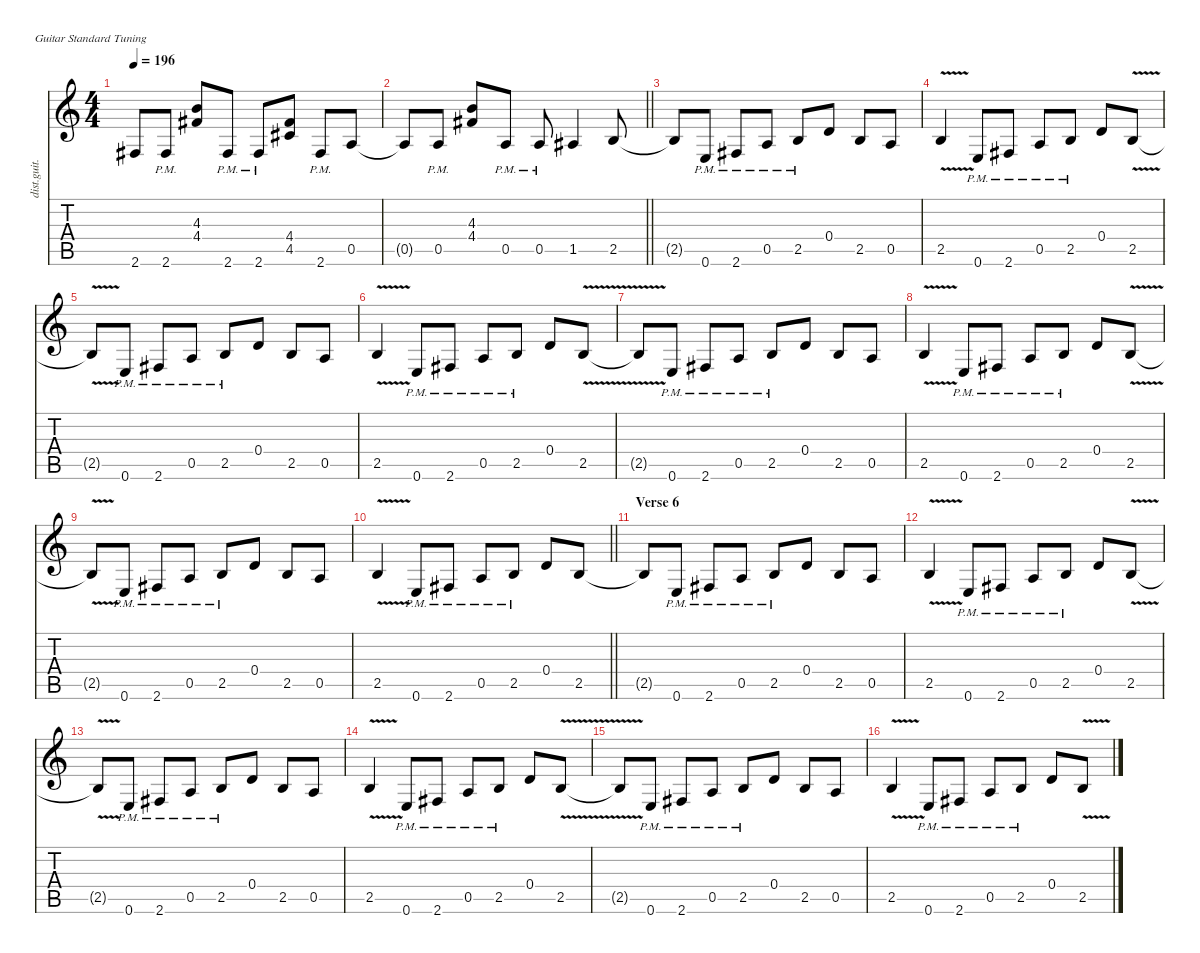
\defaultSystemsLayout 4
\hideDynamics
\bracketExtendMode nobrackets
\track ("Mustaine" "dist.guit.") {mute instrument distortionguitar}
\staff {score tabs}
\tuning (E4 B3 G3 D3 A2 E2)
\ts (4 4)
\tempo 196
\clef g2
\ks c
2.6{t acc #}.8{dy f} 2.6{pm acc #}.8 (4.3 4.4{acc #}).8 2.6{pm acc #}.8 2.6{pm acc #}.8 (4.4{acc #} 4.5{acc #}).8 2.6{pm acc #}.8 0.5.8 |
\barLineRight lightlight
0.5{t}.8 0.5{pm}.8 (4.3 4.4{acc #}).8 0.5{pm}.8 0.5{pm}.8 1.5{acc #}.4 2.5.8 |
2.5{t}.8 0.6{pm}.8 2.6{pm acc #}.8 0.5{pm}.8 2.5{pm}.8 0.4.8 2.5.8 0.5.8 |
2.5{v}.4 0.6{pm}.8 2.6{pm acc #}.8 0.5{pm}.8 2.5{pm}.8 0.4.8 2.5{v}.8 |
2.5{v t}.8 0.6{pm}.8 2.6{pm acc #}.8 0.5{pm}.8 2.5{pm}.8 0.4.8 2.5.8 0.5.8 |
2.5{v}.4 0.6{pm}.8 2.6{pm acc #}.8 0.5{pm}.8 2.5{pm}.8 0.4.8 2.5{v}.8 |
2.5{v t}.8 0.6{pm}.8 2.6{pm acc #}.8 0.5{pm}.8 2.5{pm}.8 0.4.8 2.5.8 0.5.8 |
2.5{v}.4 0.6{pm}.8 2.6{pm acc #}.8 0.5{pm}.8 2.5{pm}.8 0.4.8 2.5{v}.8 |
2.5{v t}.8 0.6{pm}.8 2.6{pm acc #}.8 0.5{pm}.8 2.5{pm}.8 0.4.8 2.5.8 0.5.8 |
\barLineRight lightlight
2.5{v}.4 0.6{pm}.8 2.6{pm acc #}.8 0.5{pm}.8 2.5{pm}.8 0.4.8 2.5.8 |
\section ("" "Verse 6")
2.5{t}.8 0.6{pm}.8 2.6{pm acc #}.8 0.5{pm}.8 2.5{pm}.8 0.4.8 2.5.8 0.5.8 |
2.5{v}.4 0.6{pm}.8 2.6{pm acc #}.8 0.5{pm}.8 2.5{pm}.8 0.4.8 2.5{v}.8 |
2.5{v t}.8 0.6{pm}.8 2.6{pm acc #}.8 0.5{pm}.8 2.5{pm}.8 0.4.8 2.5.8 0.5.8 |
2.5{v}.4 0.6{pm}.8 2.6{pm acc #}.8 0.5{pm}.8 2.5{pm}.8 0.4.8 2.5{v}.8 |
2.5{v t}.8 0.6{pm}.8 2.6{pm acc #}.8 0.5{pm}.8 2.5{pm}.8 0.4.8 2.5.8 0.5.8 |
2.5{v}.4 0.6{pm}.8 2.6{pm acc #}.8 0.5{pm}.8 2.5{pm}.8 0.4.8 2.5{v}.8
